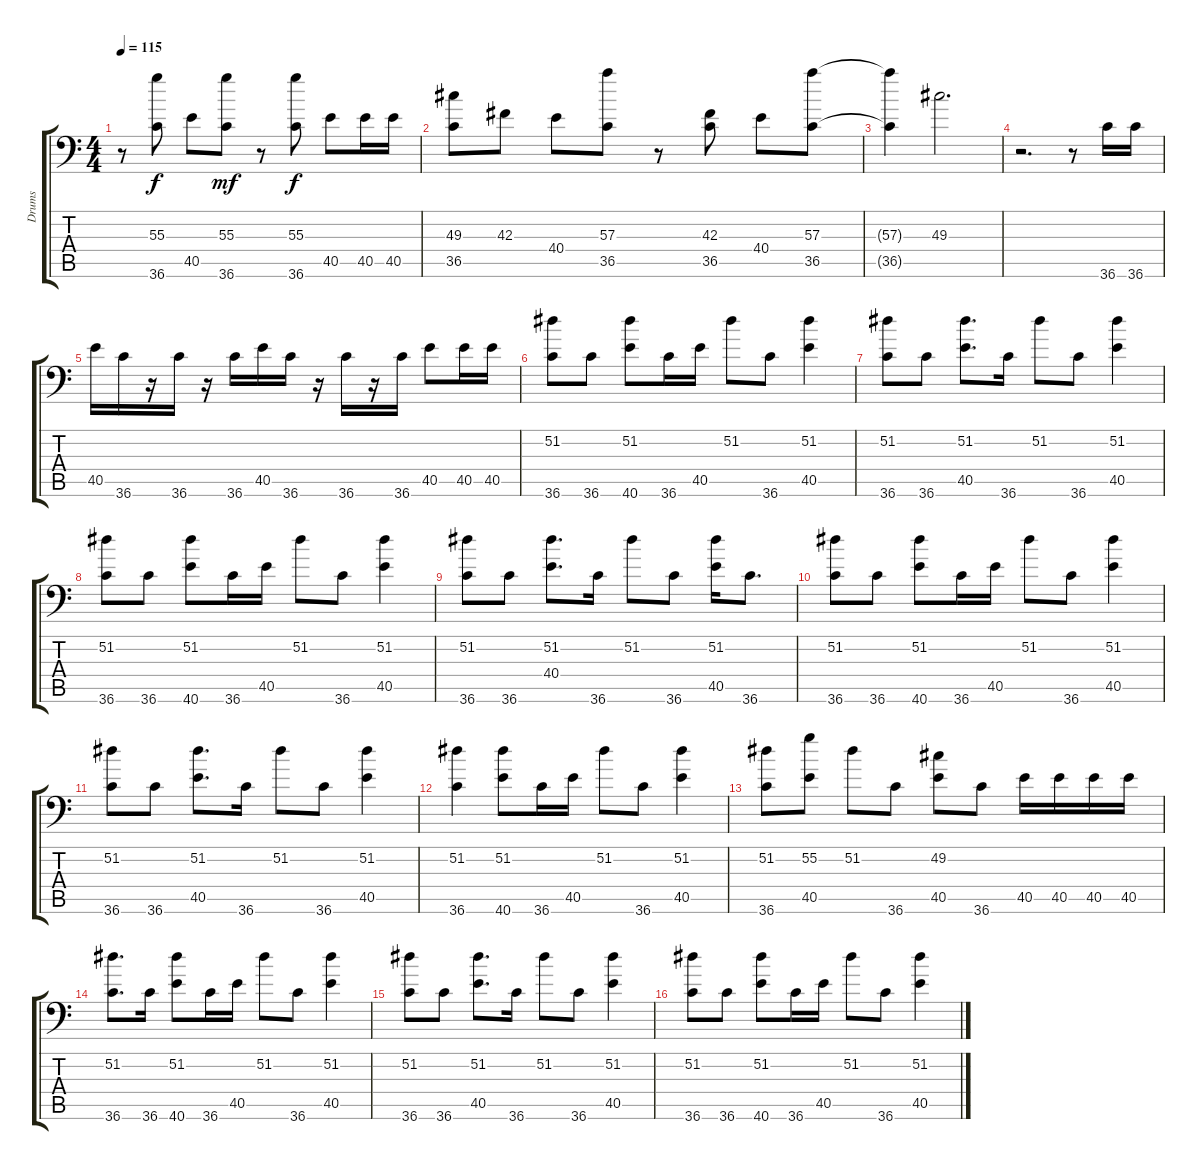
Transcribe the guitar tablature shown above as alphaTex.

\track ("Drums" "Drums") {instrument acousticgrandpiano}
\staff {score tabs}
\tuning (C-1 C-1 C-1 C-1 C-1 C-1) {hide}
\ts (4 4)
\tempo 115
\clef f4
\ks c
r.8{dy f} (55.3 36.6).8 40.5.8 (55.3 36.6).8{dy mf} r.8 (55.3 36.6).8{dy f} 40.5.8 40.5.16 40.5.16 |
(49.3 36.5).8 42.3.8 40.4.8 (57.3 36.5).8 r.8 (42.3 36.5).8 40.4.8 (57.3 36.5).8 |
(57.3{t} 36.5{t}).4 49.3.2{d} |
r.2{d} r.8 36.6.16 36.6.16 |
40.5.16 36.6.16 r.16 36.6.16 r.16 36.6.16 40.5.16 36.6.16 r.16 36.6.16 r.16 36.6.16 40.5.8 40.5.16 40.5.16 |
(51.2 36.6).8 36.6.8 (51.2 40.6).8 36.6.16 40.5.16 51.2.8 36.6.8 (51.2 40.5).4 |
(51.2 36.6).8 36.6.8 (51.2 40.5).8{d} 36.6.16 51.2.8 36.6.8 (51.2 40.5).4 |
(51.2 36.6).8 36.6.8 (51.2 40.6).8 36.6.16 40.5.16 51.2.8 36.6.8 (51.2 40.5).4 |
(51.2 36.6).8 36.6.8 (51.2 40.4).8{d} 36.6.16 51.2.8 36.6.8 (51.2 40.5).16 36.6.8{d} |
(51.2 36.6).8 36.6.8 (51.2 40.6).8 36.6.16 40.5.16 51.2.8 36.6.8 (51.2 40.5).4 |
(51.2 36.6).8 36.6.8 (51.2 40.5).8{d} 36.6.16 51.2.8 36.6.8 (51.2 40.5).4 |
(51.2 36.6).4 (51.2 40.6).8 36.6.16 40.5.16 51.2.8 36.6.8 (51.2 40.5).4 |
(51.2 36.6).8 (55.2 40.5).8 51.2.8 36.6.8 (49.2 40.5).8 36.6.8 40.5.16 40.5.16 40.5.16 40.5.16 |
(51.2 36.6).8{d} 36.6.16 (51.2 40.6).8 36.6.16 40.5.16 51.2.8 36.6.8 (51.2 40.5).4 |
(51.2 36.6).8 36.6.8 (51.2 40.5).8{d} 36.6.16 51.2.8 36.6.8 (51.2 40.5).4 |
(51.2 36.6).8 36.6.8 (51.2 40.6).8 36.6.16 40.5.16 51.2.8 36.6.8 (51.2 40.5).4
